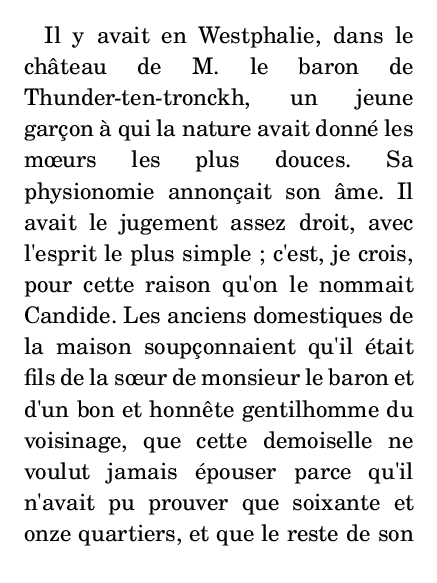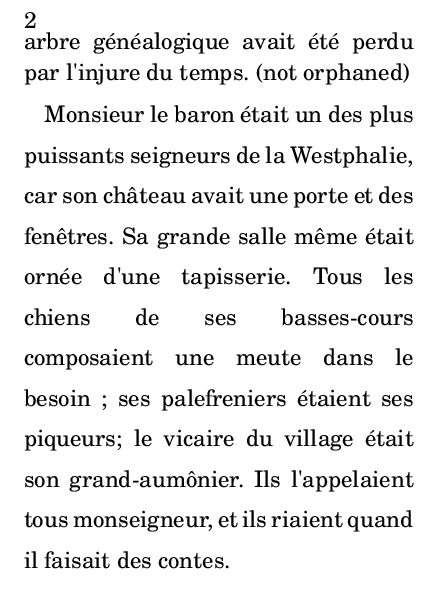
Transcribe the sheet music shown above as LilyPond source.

%% Generated by lilypond-book
%% Options: [exampleindent=10.16\mm,indent=0\mm,line-width=160\mm,paper-height=845.047\pt,paper-width=597.508\pt,papersize='(cons (* 597.508 pt) (* 845.047 pt))]
\include "lilypond-book-preamble.ly"


% ****************************************************************
% Start cut-&-pastable-section
% ****************************************************************

#(ly:set-option 'eps-box-padding 3.000000)



\paper {
  #(set-paper-size '(cons (* 597.508 pt) (* 845.047 pt)))
  indent = 0\mm
  line-width = 160\mm
  % offset the left padding, also add 1mm as lilypond creates cropped
  % images with a little space on the right
  line-width = #(- line-width (* mm  3.000000) (* mm 1))
}

\layout {
  
}




% ****************************************************************
% ly snippet:
% ****************************************************************
\sourcefilename "/lilypond-2.25.16/input/regression/markup-lines.ly"
\sourcefileline 0
\version "2.16.0"

\header {
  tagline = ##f
  texidoc = "Text that can spread over pages is entered with the
@code{\\markuplist} command.  Widowed and orphaned lines are avoided
at the begininng and end of a @code{\\markuplist} containing more
than one line."
}

#(set-default-paper-size "a7")

#(define-markup-list-command (paragraph layout props args) (markup-list?)
  (interpret-markup-list layout props 
   (make-justified-lines-markup-list (cons (make-hspace-markup 2) args))))
\book {
  \markuplist {} % Empty list is handled gracefully
  %% Candide, Voltaire
  \markuplist \override-lines #'(baseline-skip . 3.0) {
    \paragraph { % The final two lines are placed on page 2.
      Il y avait en Westphalie, dans le château de M. le baron de
      Thunder-ten-tronckh, un jeune garçon à qui la nature avait donné
      les mœurs les plus douces.  Sa physionomie annonçait son âme.
      Il avait le jugement assez droit, avec l'esprit le plus simple ;
      c'est, je crois, pour cette raison qu'on le nommait Candide.  Les
      anciens domestiques de la maison soupçonnaient qu'il était fils
      de la sœur de monsieur le baron et d'un bon et honnête
      gentilhomme du voisinage, que cette demoiselle ne voulut jamais
      épouser parce qu'il n'avait pu prouver que soixante et onze
      quartiers, et que le reste de son arbre généalogique avait été
      perdu par l'injure du temps. (not orphaned)
    }
  }
  \markuplist \override-lines #'(baseline-skip . 3.9) {
    \paragraph {
      Monsieur le baron était un des plus puissants seigneurs de la
      Westphalie, car son château avait une porte et des fenêtres.  Sa
      grande salle même était ornée d'une tapisserie.  Tous les chiens
      de ses basses-cours composaient une meute dans le besoin ; ses
      palefreniers étaient ses piqueurs; le vicaire du village était
      son grand-aumônier.  Ils l'appelaient tous monseigneur, et ils
      riaient quand il faisait des contes.
    }
  }
  \markuplist {
    \paragraph { % A single-line paragraph may be orphaned
      Madame la ... (may be orphaned)
    }
  }
}



% ****************************************************************
% end ly snippet
% ****************************************************************
